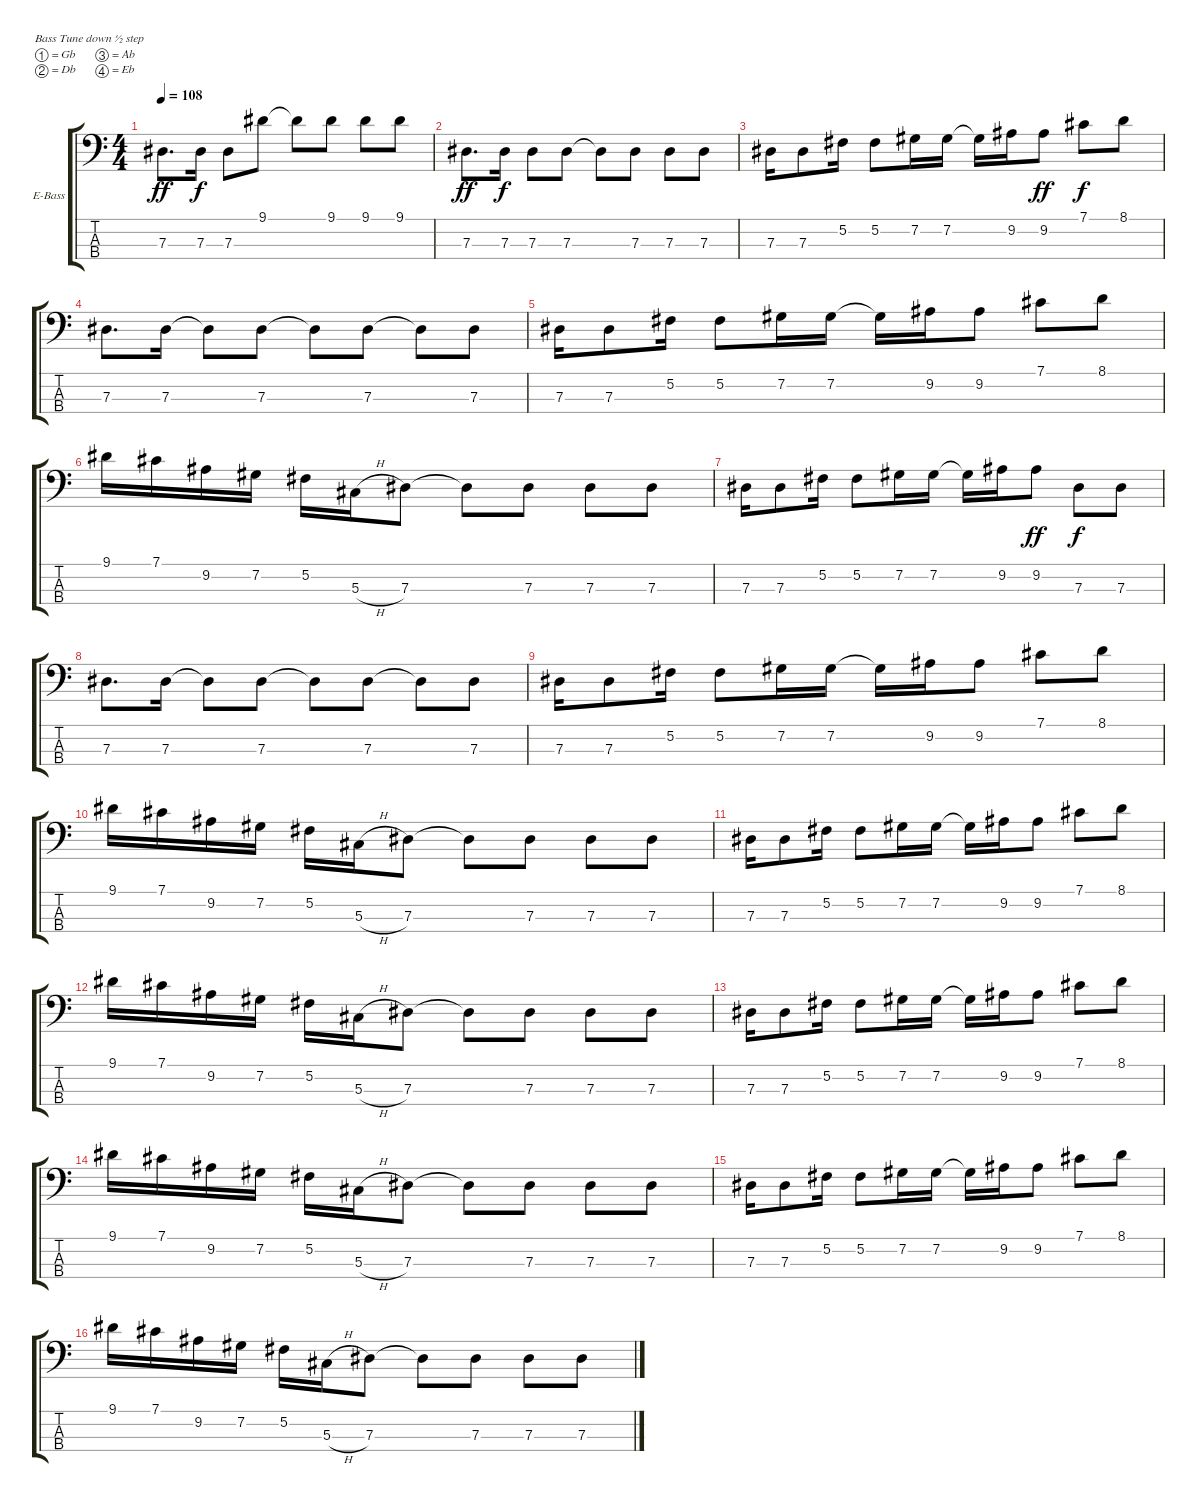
\bracketExtendMode groupsimilarinstruments
\firstSystemTrackNameOrientation horizontal
\otherSystemsTrackNameOrientation horizontal
\track ("Bass" "E-Bass") {instrument electricbassfinger}
\staff {score tabs}
\tuning (Gb2 Db2 Ab1 Eb1)
\ts (4 4)
\tempo 108
\clef f4
\ks c
7.3.8{d dy ff} 7.3.16{dy f} 7.3.8 9.1.8 9.1{t}.8 9.1.8 9.1.8 9.1.8 |
7.3.8{d dy ff} 7.3.16{dy f} 7.3.8 7.3.8 7.3{t}.8 7.3.8 7.3.8 7.3.8 |
7.3.16 7.3.8 5.2.16 5.2.8 7.2.16 7.2.16 7.2{t}.16 9.2.16 9.2.8{dy ff} 7.1.8{dy f} 8.1.8 |
7.3.8{d} 7.3.16 7.3{t}.8 7.3.8 7.3{t}.8 7.3.8 7.3{t}.8 7.3.8 |
7.3.16 7.3.8 5.2.16 5.2.8 7.2.16 7.2.16 7.2{t}.16 9.2.16 9.2.8 7.1.8 8.1.8 |
9.1.16 7.1.16 9.2.16 7.2.16 5.2.16 5.3{h}.16 7.3.8 7.3{t}.8 7.3.8 7.3.8 7.3.8 |
7.3.16 7.3.8 5.2.16 5.2.8 7.2.16 7.2.16 7.2{t}.16 9.2.16 9.2.8{dy ff} 7.3.8{dy f} 7.3.8 |
7.3.8{d} 7.3.16 7.3{t}.8 7.3.8 7.3{t}.8 7.3.8 7.3{t}.8 7.3.8 |
7.3.16 7.3.8 5.2.16 5.2.8 7.2.16 7.2.16 7.2{t}.16 9.2.16 9.2.8 7.1.8 8.1.8 |
9.1.16 7.1.16 9.2.16 7.2.16 5.2.16 5.3{h}.16 7.3.8 7.3{t}.8 7.3.8 7.3.8 7.3.8 |
7.3.16 7.3.8 5.2.16 5.2.8 7.2.16 7.2.16 7.2{t}.16 9.2.16 9.2.8 7.1.8 8.1.8 |
9.1.16 7.1.16 9.2.16 7.2.16 5.2.16 5.3{h}.16 7.3.8 7.3{t}.8 7.3.8 7.3.8 7.3.8 |
7.3.16 7.3.8 5.2.16 5.2.8 7.2.16 7.2.16 7.2{t}.16 9.2.16 9.2.8 7.1.8 8.1.8 |
9.1.16 7.1.16 9.2.16 7.2.16 5.2.16 5.3{h}.16 7.3.8 7.3{t}.8 7.3.8 7.3.8 7.3.8 |
7.3.16 7.3.8 5.2.16 5.2.8 7.2.16 7.2.16 7.2{t}.16 9.2.16 9.2.8 7.1.8 8.1.8 |
9.1.16 7.1.16 9.2.16 7.2.16 5.2.16 5.3{h}.16 7.3.8 7.3{t}.8 7.3.8 7.3.8 7.3.8
